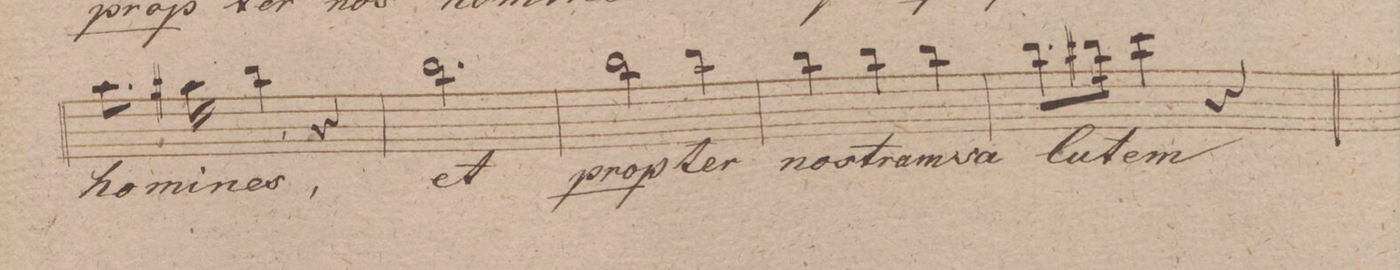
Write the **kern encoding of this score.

**kern	**text	**dynam
*I"Baſso.	*	*
*clefF4	*	*
*k[f#]	*	*
*M3/4	*	*
*8\left	*	*
8.c\	ho-	.
*	*16\left	*
16c#X\	-mi-	.
*4\right	*	*
4d\	-nes,	.
4r	.	.
=74	=74	=74
2.d\	et	.
=75	=75	=75
2d\	prop-	.
4d\	-ter	.
=76	=76	=76
4d\	no-	.
4d\	-stram	.
4d\	sa-	.
=77	=77	=77
*8\right	*	*
8.d\L	-lu-	.
*	*16\right	*
16d#X\Jk	.	.
*4\left	*	*
4e\	-tem	.
4r	.	.
=78	=78	=78
*-	*-	*-
